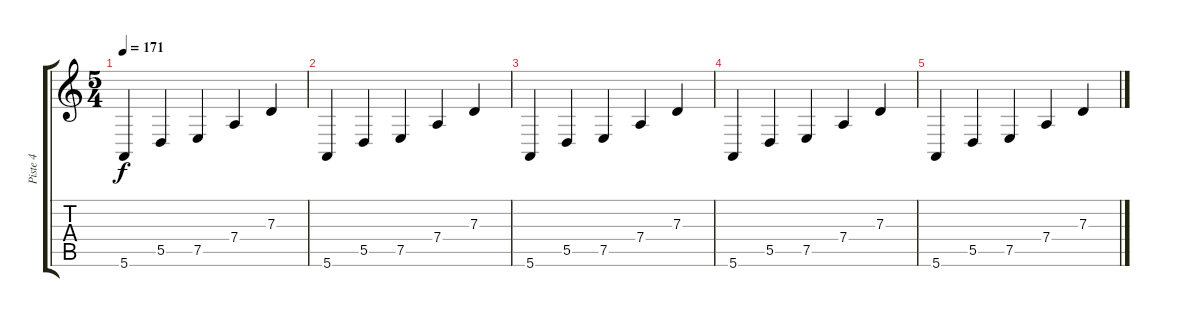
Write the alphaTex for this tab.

\track ("Piste 4" "Piste 4") {instrument lead2sawtooth}
\staff {score tabs}
\tuning (E4 B3 G3 D3 A2 E2) {hide}
\ts (5 4)
\tempo 171
\clef g2
\ks c
5.6.4{dy f} 5.5.4 7.5.4 7.4.4 7.3.4 |
5.6.4 5.5.4 7.5.4 7.4.4 7.3.4 |
5.6.4 5.5.4 7.5.4 7.4.4 7.3.4 |
5.6.4{volume 0} 5.5.4 7.5.4 7.4.4 7.3.4 |
5.6.4 5.5.4 7.5.4 7.4.4 7.3.4
